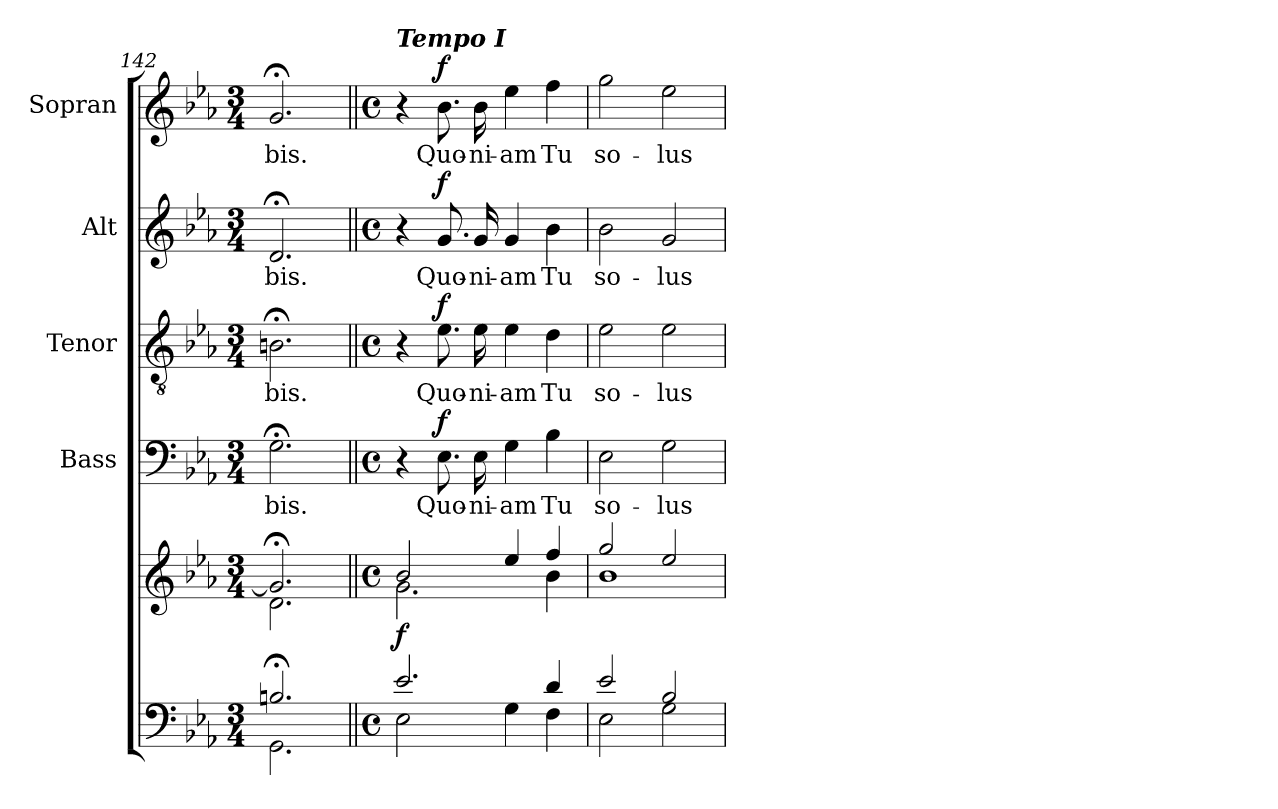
**kern	**kern	**dynam	**kern	**text	**dynam	**kern	**text	**dynam	**kern	**text	**dynam	**kern	**text	**dynam
*part5	*part5	*part5	*part4	*part4	*part4	*part3	*part3	*part3	*part2	*part2	*part2	*part1	*part1	*part1
*staff6	*staff5	*staff5/6	*staff4	*staff4	*staff4	*staff3	*staff3	*staff3	*staff2	*staff2	*staff2	*staff1	*staff1	*staff1
*	*	*	*I"Bass	*	*	*I"Tenor	*	*	*I"Alt	*	*	*I"Sopran	*	*
*	*	*	*I'B.	*	*	*I'T.	*	*	*I'A.	*	*	*I'S.	*	*
*clefF4	*clefG2	*	*clefF4	*	*	*clefGv2	*	*	*clefG2	*	*	*clefG2	*	*
*k[b-e-a-]	*k[b-e-a-]	*	*k[b-e-a-]	*	*	*k[b-e-a-]	*	*	*k[b-e-a-]	*	*	*k[b-e-a-]	*	*
*E-:	*E-:	*	*E-:	*	*	*E-:	*	*	*E-:	*	*	*E-:	*	*
*M3/4	*M3/4	*	*M3/4	*	*	*M3/4	*	*	*M3/4	*	*	*M3/4	*	*
=142	=142	=142	=142	=142	=142	=142	=142	=142	=142	=142	=142	=142	=142	=142
*^	*^	*	*	*	*	*	*	*	*	*	*	*	*	*
!	!	!	!	!	!	!LO:LY:b	!	!	!LO:LY:b	!	!	!LO:LY:b	!	!	!LO:LY:b	!
2.Bn;/	2.GG\	2.g;</]	2.d\	.	2.G;<\	-bis.	.	2.Bn;<\	-bis.	.	2.d;</	-bis.	.	2.g;</	-bis.	.
!!LO:PB:g=z
=143||	=143||	=143||	=143||	=143||	=143||	=143||	=143||	=143||	=143||	=143||	=143||	=143||	=143||	=143||	=143||	=143||
*M4/4	*	*M4/4	*	*	*M4/4	*	*	*M4/4	*	*	*M4/4	*	*	*M4/4	*	*
*met(c)	*	*met(c)	*	*	*met(c)	*	*	*met(c)	*	*	*met(c)	*	*	*met(c)	*	*
!	!	!	!	!	!	!	!	!	!	!	!	!	!	!LO:TX:a:Bi:t=Tempo I	!	!
!	!	!	!	!LO:DY:b	!	!	!	!	!	!	!	!	!	!	!	!
2.e-/	2E-\	2b-/	2.g\	f	4r	.	.	4r	.	.	4r	.	.	4r	.	.
!	!	!	!	!	!	!LO:LY:b	!LO:DY:a	!	!LO:LY:b	!LO:DY:a	!	!LO:LY:b	!LO:DY:a	!	!LO:LY:b	!LO:DY:a
.	.	.	.	.	8.E-\	Quo-	f	8.e-\	Quo-	f	8.g/	Quo-	f	8.b-\	Quo-	f
!	!	!	!	!	!	!LO:LY:b	!	!	!LO:LY:b	!	!	!LO:LY:b	!	!	!LO:LY:b	!
.	.	.	.	.	16E-\	-ni-	.	16e-\	-ni-	.	16g/	-ni-	.	16b-\	-ni-	.
!	!	!	!	!	!	!LO:LY:b	!	!	!LO:LY:b	!	!	!LO:LY:b	!	!	!LO:LY:b	!
.	4G\	4ee-/	.	.	4G\	-am	.	4e-\	-am	.	4g/	-am	.	4ee-\	-am	.
!	!	!	!	!	!	!LO:LY:b	!	!	!LO:LY:b	!	!	!LO:LY:b	!	!	!LO:LY:b	!
4d/	4F\	4ff/	4b-\	.	4B-\	Tu	.	4d\	Tu	.	4b-\	Tu	.	4ff\	Tu	.
=144	=144	=144	=144	=144	=144	=144	=144	=144	=144	=144	=144	=144	=144	=144	=144	=144
!	!	!	!	!	!	!LO:LY:b	!	!	!LO:LY:b	!	!	!LO:LY:b	!	!	!LO:LY:b	!
2e-/	2E-\	2gg/	1b-	.	2E-\	so-	.	2e-\	so-	.	2b-\	so-	.	2gg\	so-	.
!	!	!	!	!	!	!LO:LY:b	!	!	!LO:LY:b	!	!	!LO:LY:b	!	!	!LO:LY:b	!
2B-/	2G\	2ee-/	.	.	2G\	-lus	.	2e-\	-lus	.	2g/	-lus	.	2ee-\	-lus	.
*v	*v	*	*	*	*	*	*	*	*	*	*	*	*	*	*	*
*	*v	*v	*	*	*	*	*	*	*	*	*	*	*	*	*
=	=	=	=	=	=	=	=	=	=	=	=	=	=	=
*-	*-	*-	*-	*-	*-	*-	*-	*-	*-	*-	*-	*-	*-	*-
